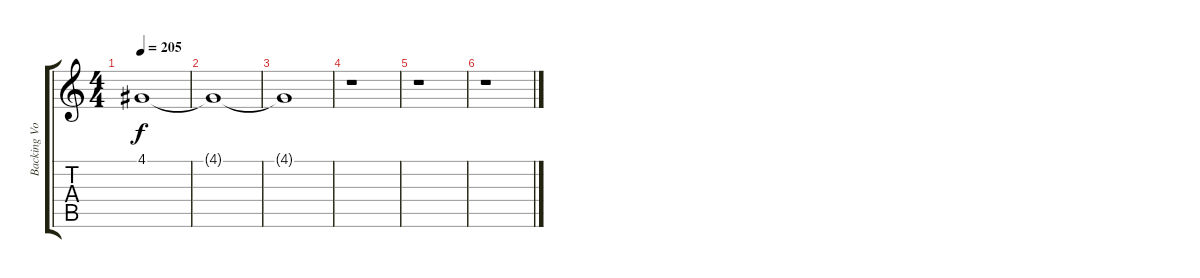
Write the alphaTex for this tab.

\track ("Backing Vocals" "Backing Vo") {instrument oboe}
\staff {score tabs}
\tuning (E4 B3 G3 D3 A2 E2) {hide}
\ts (4 4)
\tempo 205
\clef g2
\ks c
4.1{t}.1{dy f} |
4.1{t}.1 |
4.1{t}.1{volume 2} |
r.1{volume 16} |
r.1 |
r.1
